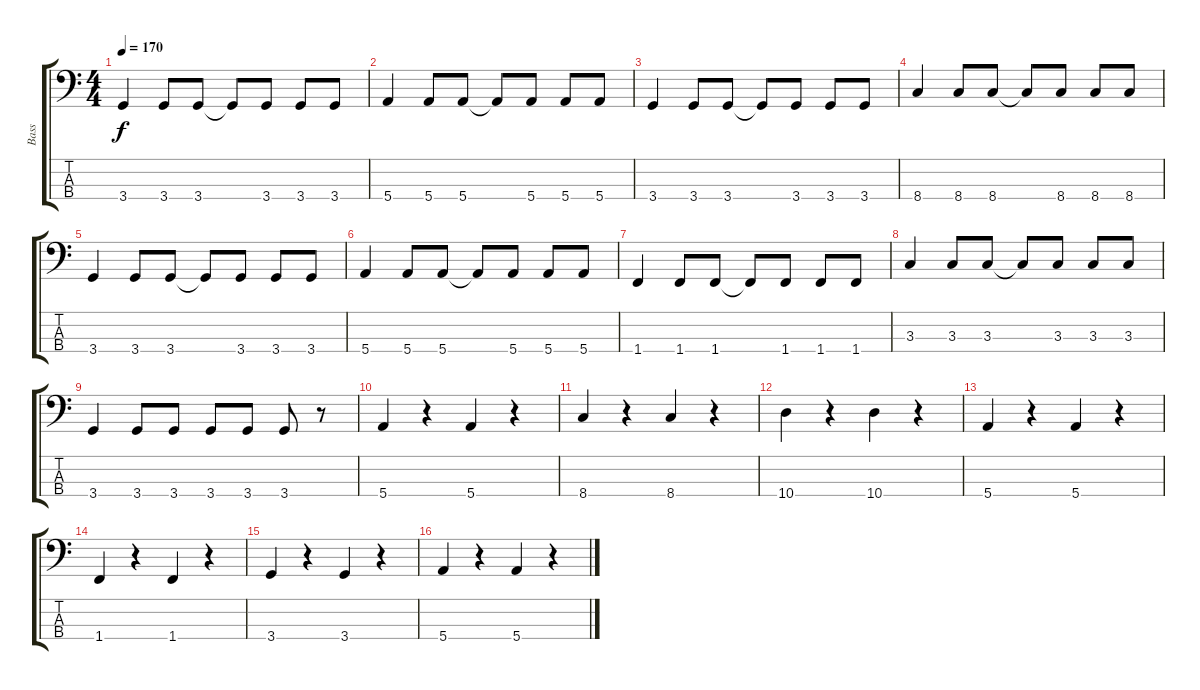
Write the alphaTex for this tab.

\track ("Bass" "Bass") {instrument electricbasspick}
\staff {score tabs}
\tuning (G2 D2 A1 E1) {hide}
\ts (4 4)
\tempo 170
\clef f4
\ks c
3.4.4{dy f} 3.4.8 3.4.8 3.4{t}.8 3.4.8 3.4.8 3.4.8 |
5.4.4 5.4.8 5.4.8 5.4{t}.8 5.4.8 5.4.8 5.4.8 |
3.4.4 3.4.8 3.4.8 3.4{t}.8 3.4.8 3.4.8 3.4.8 |
8.4.4 8.4.8 8.4.8 8.4{t}.8 8.4.8 8.4.8 8.4.8 |
3.4.4 3.4.8 3.4.8 3.4{t}.8 3.4.8 3.4.8 3.4.8 |
5.4.4 5.4.8 5.4.8 5.4{t}.8 5.4.8 5.4.8 5.4.8 |
1.4.4 1.4.8 1.4.8 1.4{t}.8 1.4.8 1.4.8 1.4.8 |
3.3.4 3.3.8 3.3.8 3.3{t}.8 3.3.8 3.3.8 3.3.8 |
3.4.4 3.4.8 3.4.8 3.4.8 3.4.8 3.4.8 r.8 |
5.4.4 r.4 5.4.4 r.4 |
8.4.4 r.4 8.4.4 r.4 |
10.4.4 r.4 10.4.4 r.4 |
5.4.4 r.4 5.4.4 r.4 |
1.4.4 r.4 1.4.4 r.4 |
3.4.4 r.4 3.4.4 r.4 |
5.4.4 r.4 5.4.4 r.4
